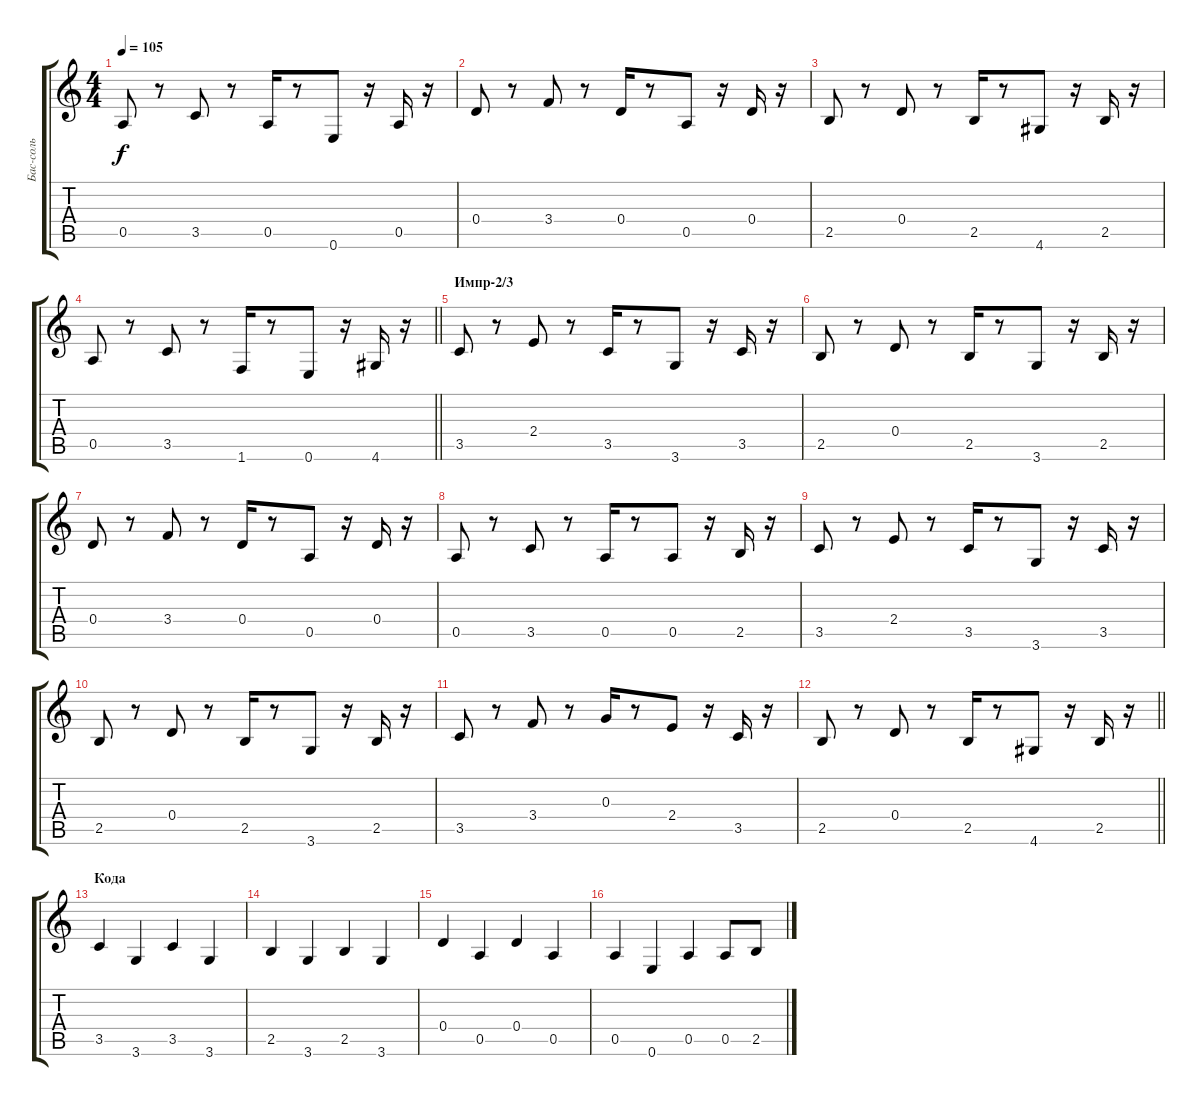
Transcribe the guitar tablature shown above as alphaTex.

\track ("Бас-соль" "Бас-соль") {mute instrument electricbasspick}
\staff {score tabs}
\tuning (E4 B3 G3 D3 A2 E2) {hide}
\ts (4 4)
\tempo 105
\clef g2
\ks c
0.5.8{dy f} r.8 3.5.8 r.8 0.5.16 r.8 0.6.8 r.16 0.5.16 r.16 |
0.4.8 r.8 3.4.8 r.8 0.4.16 r.8 0.5.8 r.16 0.4.16 r.16 |
2.5.8 r.8 0.4.8 r.8 2.5.16 r.8 4.6.8 r.16 2.5.16 r.16 |
\barLineRight lightlight
0.5.8 r.8 3.5.8 r.8 1.6.16 r.8 0.6.8 r.16 4.6.16 r.16 |
\section ("" "Импр-2/3")
3.5.8 r.8 2.4.8 r.8 3.5.16 r.8 3.6.8 r.16 3.5.16 r.16 |
2.5.8 r.8 0.4.8 r.8 2.5.16 r.8 3.6.8 r.16 2.5.16 r.16 |
0.4.8 r.8 3.4.8 r.8 0.4.16 r.8 0.5.8 r.16 0.4.16 r.16 |
0.5.8 r.8 3.5.8 r.8 0.5.16 r.8 0.5.8 r.16 2.5.16 r.16 |
3.5.8 r.8 2.4.8 r.8 3.5.16 r.8 3.6.8 r.16 3.5.16 r.16 |
2.5.8 r.8 0.4.8 r.8 2.5.16 r.8 3.6.8 r.16 2.5.16 r.16 |
3.5.8 r.8 3.4.8 r.8 0.3.16 r.8 2.4.8 r.16 3.5.16 r.16 |
\barLineRight lightlight
2.5.8 r.8 0.4.8 r.8 2.5.16 r.8 4.6.8 r.16 2.5.16 r.16 |
\section ("" "Кода")
3.5.4 3.6.4 3.5.4 3.6.4 |
2.5.4 3.6.4 2.5.4 3.6.4 |
0.4.4 0.5.4 0.4.4 0.5.4 |
0.5.4 0.6.4 0.5.4 0.5.8 2.5.8
